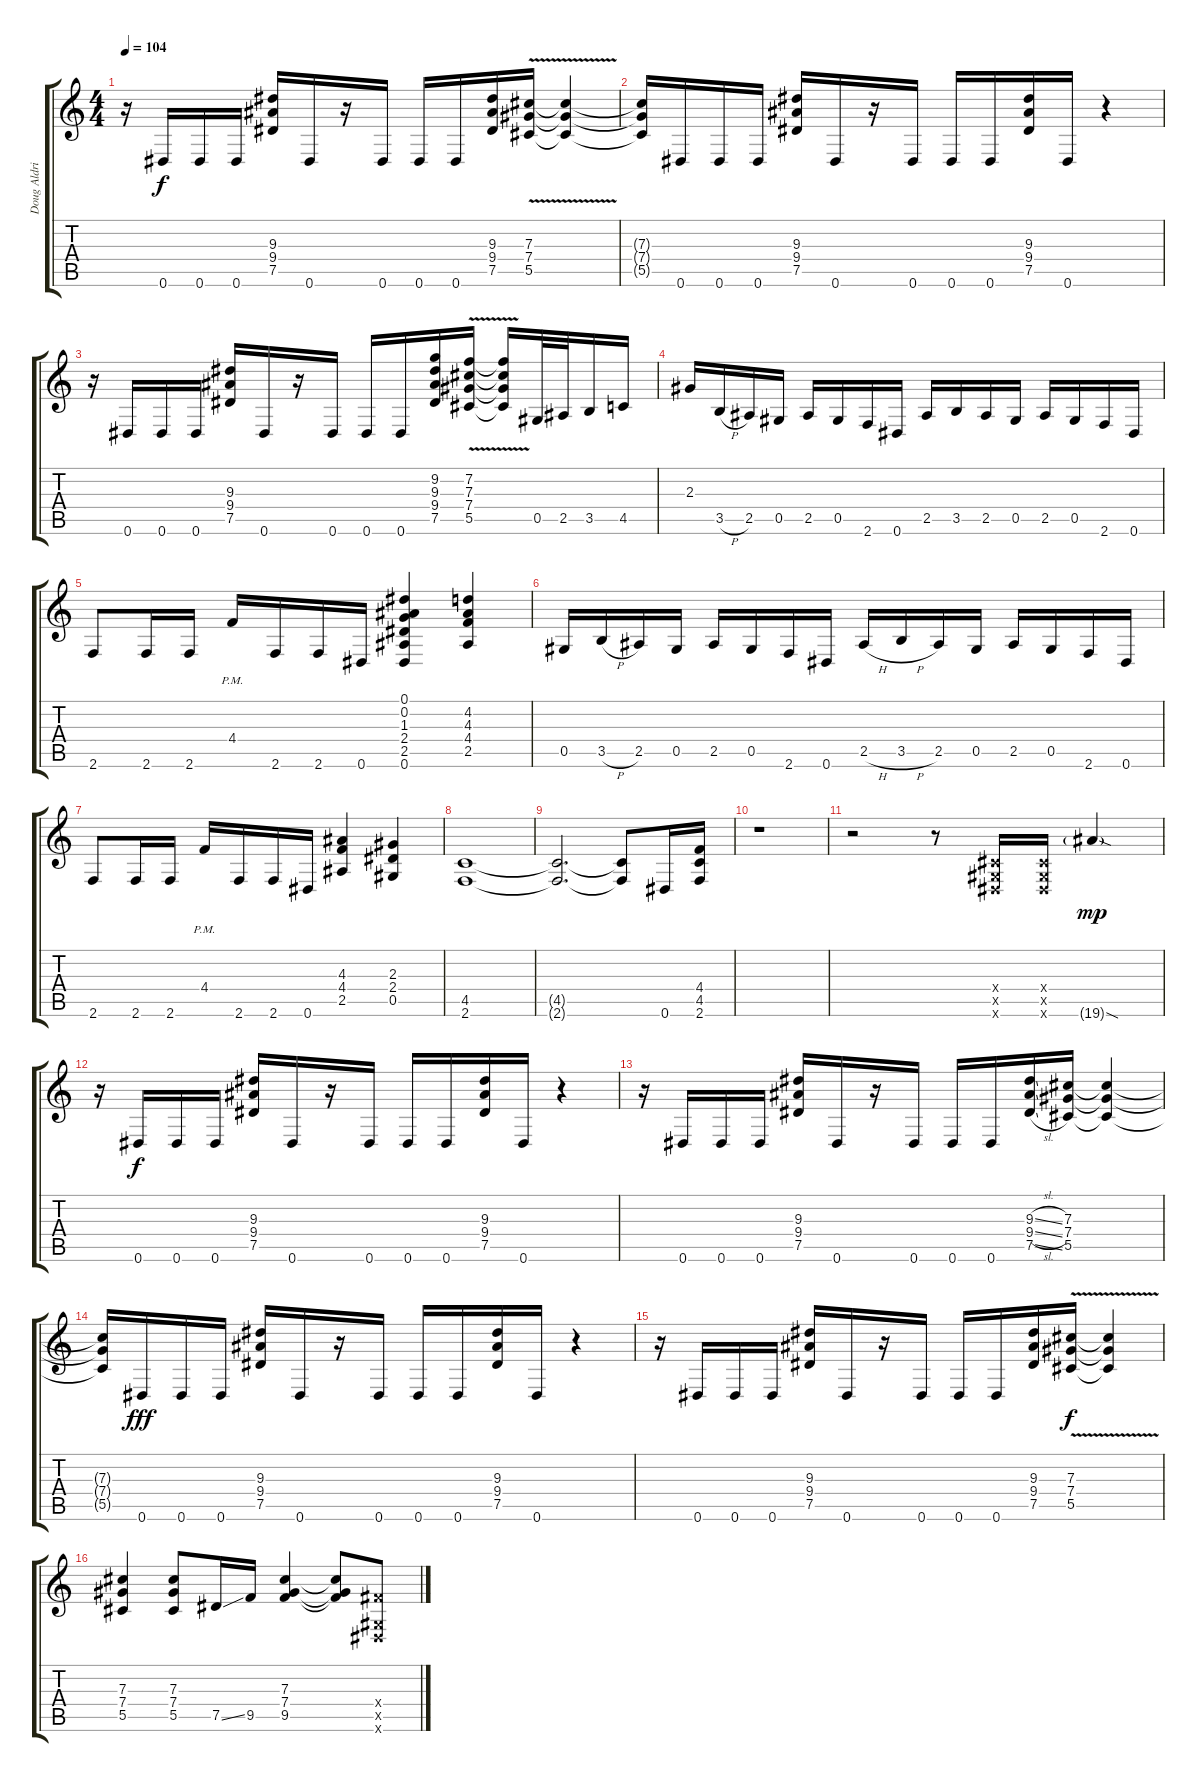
\track ("Doug Aldrich" "Doug Aldri") {instrument distortionguitar}
\staff {score tabs}
\tuning (Eb4 Bb3 Gb3 Db3 Ab2 Eb2) {hide}
\ts (4 4)
\tempo 104
\clef g2
\ks c
r.16{dy f} 0.6.16 0.6.16 0.6.16 (9.3 9.4 7.5).16 0.6.16 r.16 0.6.16 0.6.16 0.6.16 (9.3 9.4 7.5).16 (7.3{v} 7.4{v} 5.5{v}).16 (7.3{t} 7.4{t} 5.5{t}).4 |
(7.3{t} 7.4{t} 5.5{t}).16 0.6.16 0.6.16 0.6.16 (9.3 9.4 7.5).16 0.6.16 r.16 0.6.16 0.6.16 0.6.16 (9.3 9.4 7.5).16 0.6.16 r.4 |
r.16 0.6.16 0.6.16 0.6.16 (9.3 9.4 7.5).16 0.6.16 r.16 0.6.16 0.6.16 0.6.16 (9.2 9.3 9.4 7.5).16 (7.2{v} 7.3{v} 7.4 5.5{v}).16 (7.2{t} 7.3{t} 7.4{t} 5.5{t}).16 0.5.32 2.5.32 3.5.16 4.5.16 |
2.3.16 3.5{h}.16 2.5.16 0.5.16 2.5.16 0.5.16 2.6.16 0.6.16 2.5.16 3.5.16 2.5.16 0.5.16 2.5.16 0.5.16 2.6.16 0.6.16 |
2.6.8 2.6.16 2.6.16 4.4{pm}.16 2.6.16 2.6.16 0.6.16 (0.1 0.2 1.3 2.4 2.5 0.6).4 (4.2 4.3 4.4 2.5).4 |
0.5.16 3.5{h}.16 2.5.16 0.5.16 2.5.16 0.5.16 2.6.16 0.6.16 2.5{h}.16 3.5{h}.16 2.5.16 0.5.16 2.5.16 0.5.16 2.6.16 0.6.16 |
2.6.8 2.6.16 2.6.16 4.4{pm}.16 2.6.16 2.6.16 0.6.16 (4.3 4.4 2.5).4 (2.3 2.4 0.5).4 |
(4.5 2.6).1 |
(4.5{t} 2.6{t}).2{d} (4.5{t} 2.6{t}).8 0.6.16 (4.4 4.5 2.6).16 |
r.1 |
r.2 r.8 (0.4{x} 0.5{x} 0.6{x}).16 (0.4{x} 0.5{x} 0.6{x}).16 19.6{sod g}.4{dy mp} |
r.16 0.6.16{dy f} 0.6.16 0.6.16 (9.3 9.4 7.5).16 0.6.16 r.16 0.6.16 0.6.16 0.6.16 (9.3 9.4 7.5).16 0.6.16 r.4 |
r.16 0.6.16 0.6.16 0.6.16 (9.3 9.4 7.5).16 0.6.16 r.16 0.6.16 0.6.16 0.6.16 (9.3{sl} 9.4{sl} 7.5{sl}).16 (7.3 7.4 5.5).16 (7.3{t} 7.4{t} 5.5{t}).4 |
(7.3{t} 7.4{t} 5.5{t}).16 0.6.16{dy fff} 0.6.16 0.6.16 (9.3 9.4 7.5).16 0.6.16 r.16 0.6.16 0.6.16 0.6.16 (9.3 9.4 7.5).16 0.6.16 r.4 |
r.16 0.6.16 0.6.16 0.6.16 (9.3 9.4 7.5).16 0.6.16 r.16 0.6.16 0.6.16 0.6.16 (9.3 9.4 7.5).16 (7.3{v} 7.4{v} 5.5{v}).16{dy f} (7.3{t} 7.4{t} 5.5{t}).4 |
(7.3 7.4 5.5).4 (7.3 7.4 5.5).8 7.5{ss}.16 9.5.16 (7.3 7.4 9.5).4 (7.3{t} 7.4{t} 9.5{t}).8 (5.4{x} 0.5{x} 0.6{x}).8
